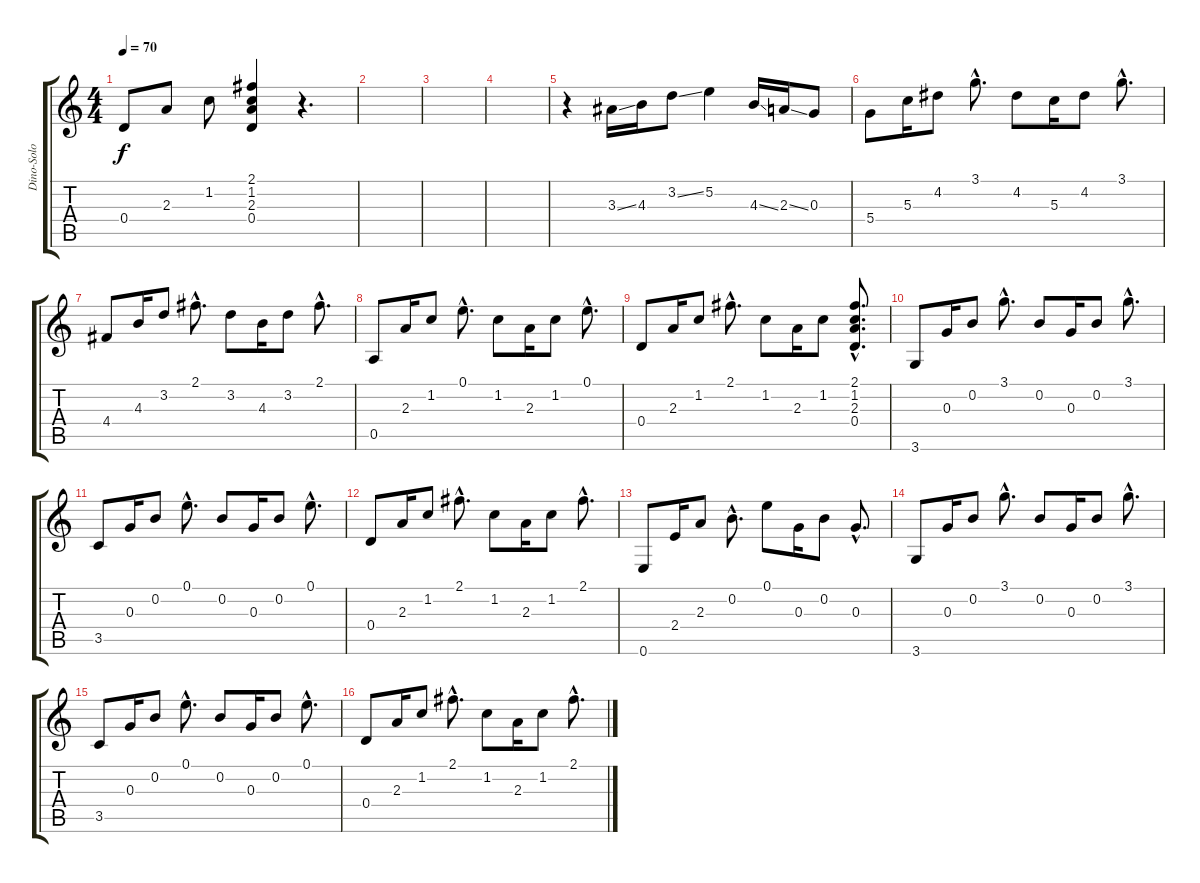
\track ("Dino-Solo Guitar" "Dino-Solo ") {instrument electricguitarjazz}
\staff {score tabs}
\tuning (E4 B3 G3 D3 A2 E2) {hide}
\ts (4 4)
\tempo 70
\clef g2
\ks c
0.4.8{dy f} 2.3.8 1.2.8 (2.1 1.2 2.3 0.4).4 r.4{d} |
|
|
|
r.4 3.3{ss}.16 4.3.16 3.2{ss}.8 5.2.4 4.3{ss}.16 2.3{ss}.16 0.3.8 |
5.4.8{volume 11 instrument electricguitarjazz} 5.3.16 4.2.8 3.1{hac}.8{d} 4.2.8 5.3.16 4.2.8 3.1{hac}.8{d} |
4.4.8 4.3.16 3.2.8 2.1{hac}.8{d} 3.2.8 4.3.16 3.2.8 2.1{hac}.8{d} |
0.5.8 2.3.16 1.2.8 0.1{hac}.8{d} 1.2.8 2.3.16 1.2.8 0.1{hac}.8{d} |
0.4.8 2.3.16 1.2.8 2.1{hac}.8{d} 1.2.8 2.3.16 1.2.8 (2.1{hac} 1.2{hac} 2.3{hac} 0.4{hac}).8{d} |
3.6.8 0.3.16 0.2.8 3.1{hac}.8{d} 0.2.8 0.3.16 0.2.8 3.1{hac}.8{d} |
3.5.8 0.3.16 0.2.8 0.1{hac}.8{d} 0.2.8 0.3.16 0.2.8 0.1{hac}.8{d} |
0.4.8 2.3.16 1.2.8 2.1{hac}.8{d} 1.2.8 2.3.16 1.2.8 2.1{hac}.8{d} |
0.6.8 2.4.16 2.3.8 0.2{hac}.8{d} 0.1.8 0.3.16 0.2.8 0.3{hac}.8{d} |
3.6.8 0.3.16 0.2.8 3.1{hac}.8{d} 0.2.8 0.3.16 0.2.8 3.1{hac}.8{d} |
3.5.8 0.3.16 0.2.8 0.1{hac}.8{d} 0.2.8 0.3.16 0.2.8 0.1{hac}.8{d} |
0.4.8 2.3.16 1.2.8 2.1{hac}.8{d} 1.2.8 2.3.16 1.2.8 2.1{hac}.8{d}
